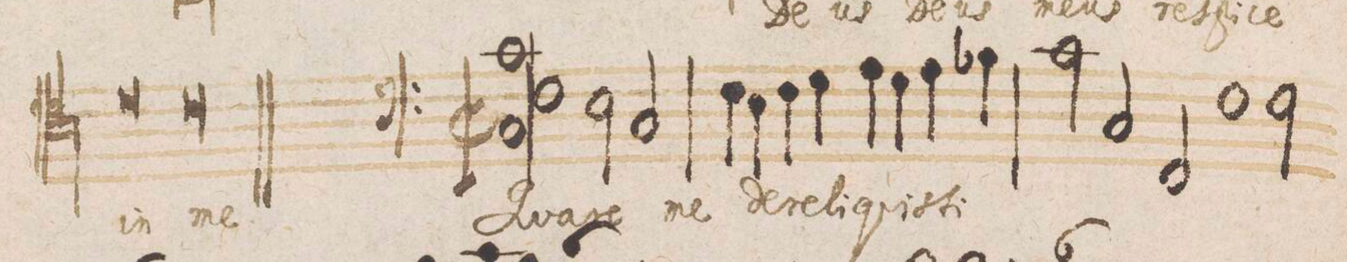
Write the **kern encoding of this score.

**kern	**fba	**text
*I"Baſso Continuo pro Org	*	*
*clefC4	*	*
*k[]	*	*
*met(C|)	*	*
*M2/1	*	*
d	.	in
c	.	me
*clefF4	*	*
=32||	=32||	=32||
*>C	*	*
*M2/1	*	*
*met(C|)	*	*
*mmet(C|)	*	*
1C 1c	.	.
1F	.	.
=33-	=33-	=33-
2E\	.	.
2C/	.	.
4F\	.	.
4E\	.	.
4F\	.	.
4G\	.	.
=34-	=34-	=34-
4A\	.	.
4G\	.	.
4A\	.	.
4B-X\	.	.
2c\	.	.
2C/	.	.
=35-	=35-	=35-
2FF/	.	.
1F	.	.
2F\	.	.
=36-	=36-	=36-
*-	*-	*-
